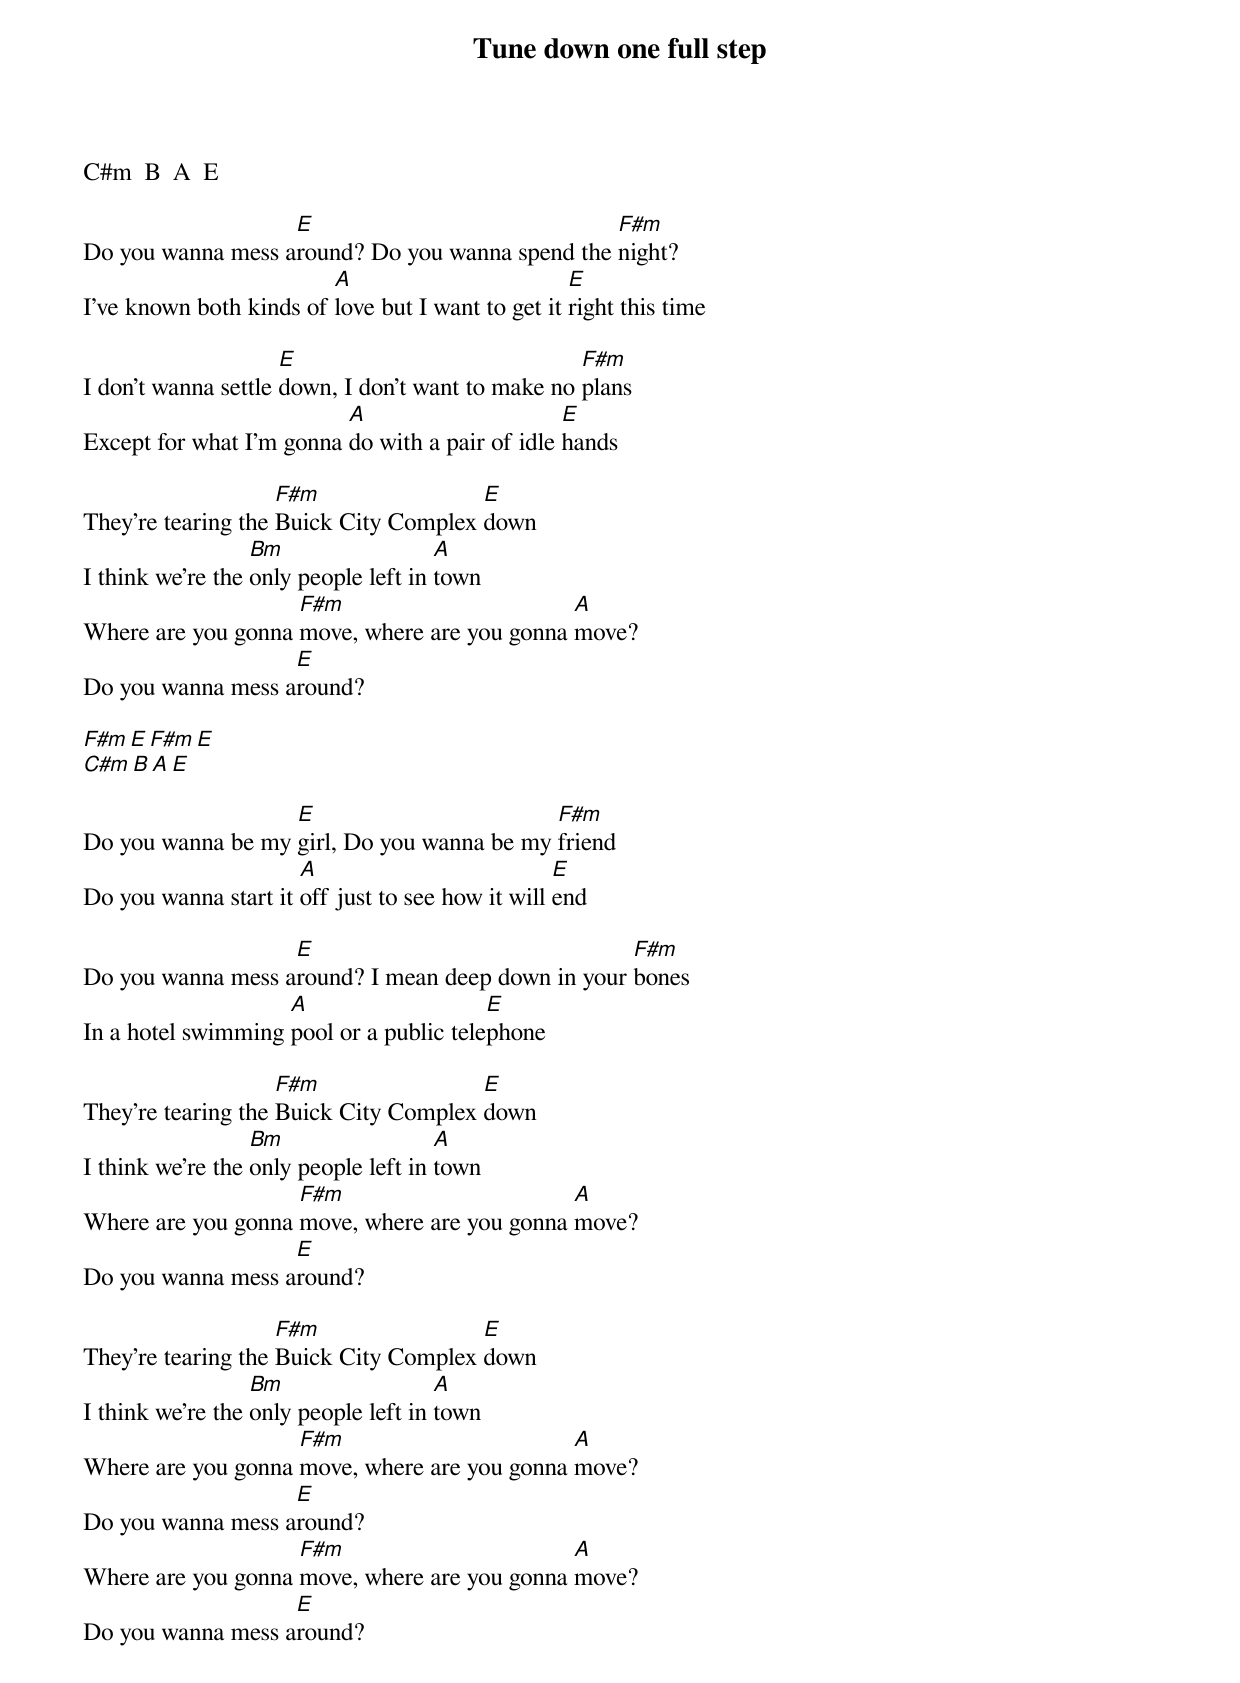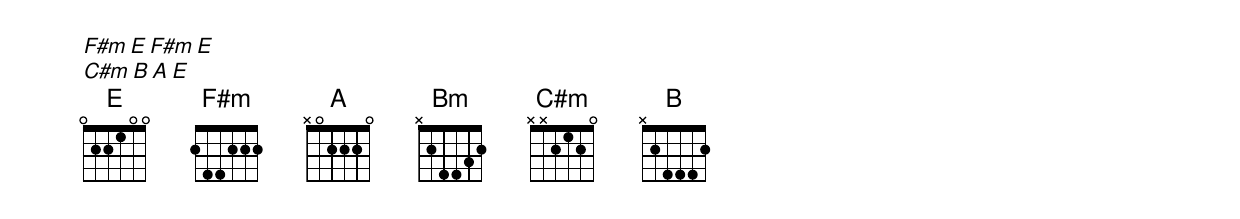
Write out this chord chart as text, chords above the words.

Tune down one full step

C#m  B  A  E

                   E                             F#m
Do you wanna mess around? Do you wanna spend the night?
                         A                         E
I've known both kinds of love but I want to get it right this time

                     E                             F#m
I don't wanna settle down, I don't want to make no plans
                          A                      E
Except for what I'm gonna do with a pair of idle hands

                    F#m                E
They're tearing the Buick City Complex down
                  Bm                  A
I think we're the only people left in town
                    F#m                       A
Where are you gonna move, where are you gonna move?
                   E
Do you wanna mess around?

F#m  E  F#m  E
C#m  B  A  E

                   E                        F#m
Do you wanna be my girl, Do you wanna be my friend
                      A                           E
Do you wanna start it off just to see how it will end

                   E                               F#m
Do you wanna mess around? I mean deep down in your bones
                    A                    E
In a hotel swimming pool or a public telephone

                    F#m                E
They're tearing the Buick City Complex down
                  Bm                  A
I think we're the only people left in town
                    F#m                       A
Where are you gonna move, where are you gonna move?
                   E
Do you wanna mess around?

                    F#m                E
They're tearing the Buick City Complex down
                  Bm                  A
I think we're the only people left in town
                    F#m                       A
Where are you gonna move, where are you gonna move?
                   E
Do you wanna mess around?
                    F#m                       A
Where are you gonna move, where are you gonna move?
                   E
Do you wanna mess around?

F#m  E  F#m  E
C#m  B  A  E
